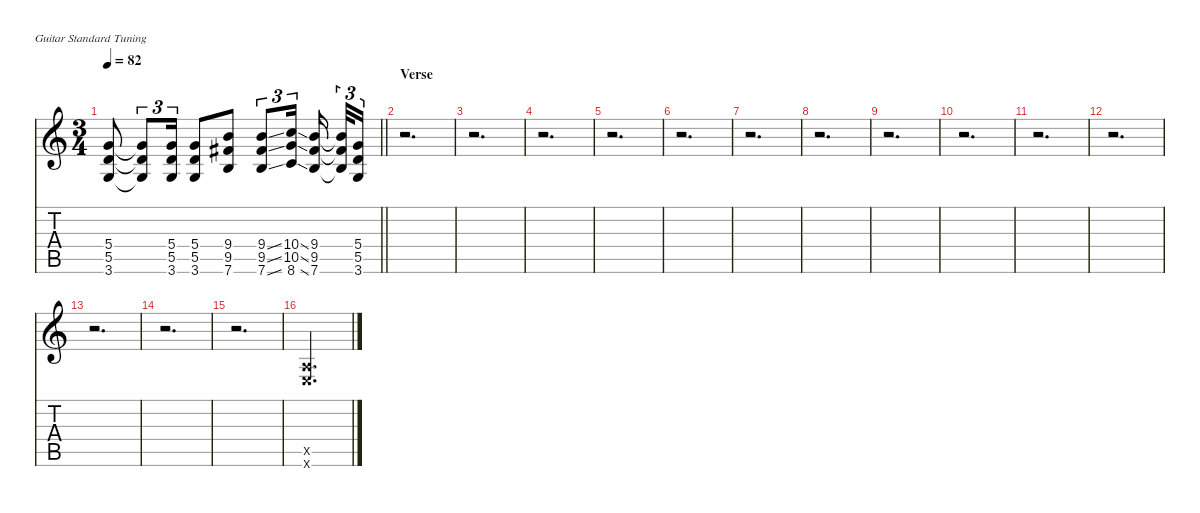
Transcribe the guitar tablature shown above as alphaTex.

\defaultSystemsLayout 4
\hideDynamics
\bracketExtendMode nobrackets
\singleTrackTrackNamePolicy hidden
\multiTrackTrackNamePolicy hidden
\firstSystemTrackNameMode fullname
\otherSystemsTrackNameOrientation horizontal
\track ("Guitar 2" "el.guit.") {defaultSystemsLayout 4 instrument electricguitarclean}
\staff {score tabs}
\tuning (E4 B3 G3 D3 A2 E2)
\ts (3 4)
\tempo 82
\clef g2
\barLineRight lightlight
\ks c
(5.4 5.5 3.6).8{dy f beam Up} (5.4{t} 5.5{t} 3.6{t}).8{tu (3 2) beam Up} (5.4 5.5 3.6).16{tu (3 2) beam Up} (5.4 5.5 3.6).8{beam Up} (9.4 9.5{acc #} 7.6).8{beam Up} (9.4{ss} 9.5{ss acc #} 7.6{ss}).8{tu (3 2) beam Up} (10.4{ss} 10.5{ss} 8.6{ss}).16{tu (3 2) beam Up} (9.4 9.5{acc #} 7.6).16{beam Up} (9.4{t} 9.5{t acc #} 7.6{t}).32{tu (3 2) beam Up} (5.4 5.5 3.6).16{tu (3 2) beam Up} |
\section ("" "Verse")
r.2{d beam Down} |
r.2{d beam Down} |
r.2{d beam Down} |
r.2{d beam Down} |
r.2{d beam Down} |
r.2{d beam Down} |
r.2{d beam Down} |
r.2{d beam Down} |
r.2{d beam Down} |
r.2{d beam Down} |
r.2{d beam Down} |
r.2{d beam Down} |
r.2{d beam Down} |
r.2{d beam Down} |
(0.5{x} 0.6{x}).2{d beam Up}
